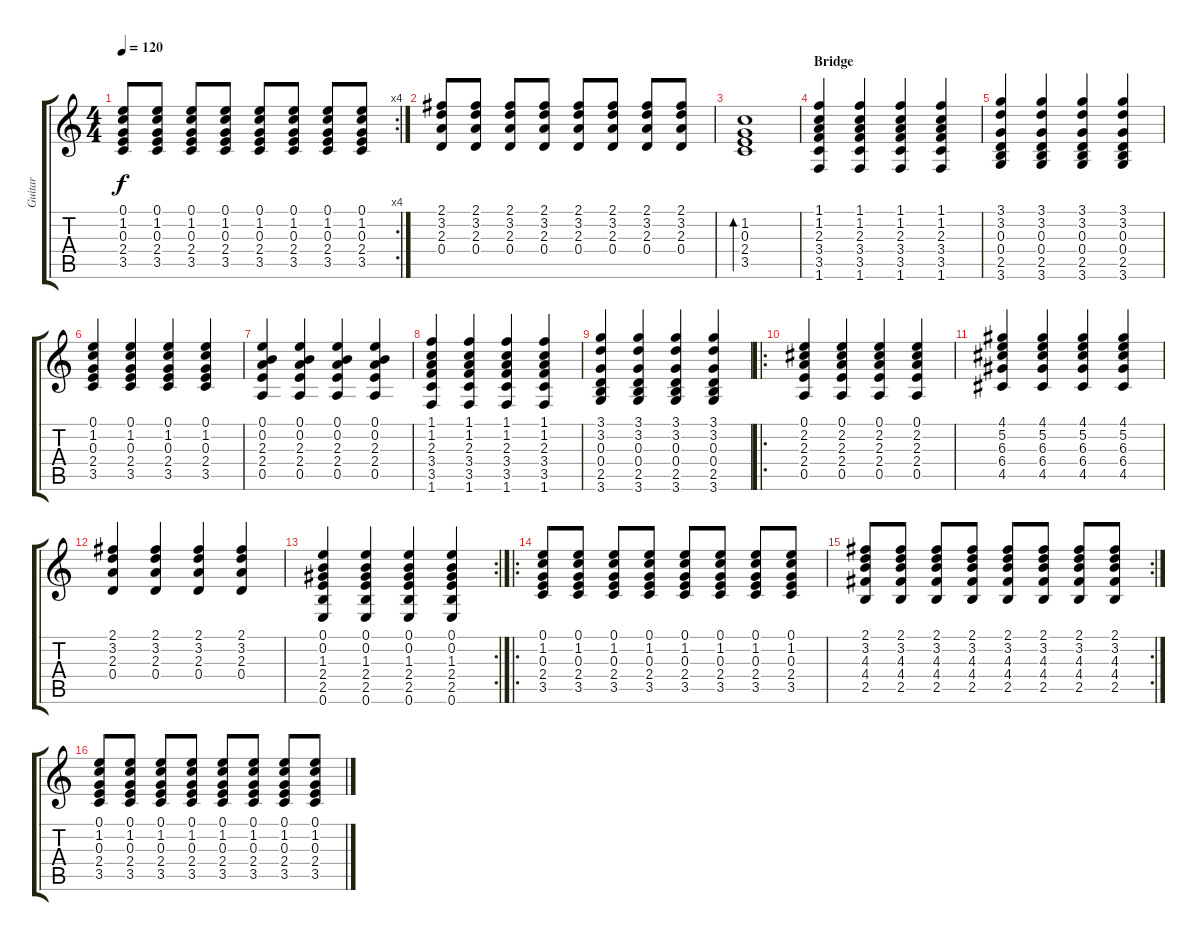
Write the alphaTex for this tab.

\track ("Guitar" "Guitar") {instrument overdrivenguitar}
\staff {score tabs}
\tuning (E4 B3 G3 D3 A2 E2) {hide}
\rc 4
\ts (4 4)
\tempo 120
\clef g2
\ks c
(0.1 1.2 0.3 2.4 3.5).8{dy f} (0.1 1.2 0.3 2.4 3.5).8 (0.1 1.2 0.3 2.4 3.5).8 (0.1 1.2 0.3 2.4 3.5).8 (0.1 1.2 0.3 2.4 3.5).8 (0.1 1.2 0.3 2.4 3.5).8 (0.1 1.2 0.3 2.4 3.5).8 (0.1 1.2 0.3 2.4 3.5).8 |
(2.1 3.2 2.3 0.4).8 (2.1 3.2 2.3 0.4).8 (2.1 3.2 2.3 0.4).8 (2.1 3.2 2.3 0.4).8 (2.1 3.2 2.3 0.4).8 (2.1 3.2 2.3 0.4).8 (2.1 3.2 2.3 0.4).8 (2.1 3.2 2.3 0.4).8 |
(1.2 0.3 2.4 3.5).1{bd 30} |
\section ("" "Bridge")
(1.1 1.2 2.3 3.4 3.5 1.6).4 (1.1 1.2 2.3 3.4 3.5 1.6).4 (1.1 1.2 2.3 3.4 3.5 1.6).4 (1.1 1.2 2.3 3.4 3.5 1.6).4 |
(3.1 3.2 0.3 0.4 2.5 3.6).4 (3.1 3.2 0.3 0.4 2.5 3.6).4 (3.1 3.2 0.3 0.4 2.5 3.6).4 (3.1 3.2 0.3 0.4 2.5 3.6).4 |
(0.1 1.2 0.3 2.4 3.5).4 (0.1 1.2 0.3 2.4 3.5).4 (0.1 1.2 0.3 2.4 3.5).4 (0.1 1.2 0.3 2.4 3.5).4 |
(0.1 0.2 2.3 2.4 0.5).4 (0.1 0.2 2.3 2.4 0.5).4 (0.1 0.2 2.3 2.4 0.5).4 (0.1 0.2 2.3 2.4 0.5).4 |
(1.1 1.2 2.3 3.4 3.5 1.6).4 (1.1 1.2 2.3 3.4 3.5 1.6).4 (1.1 1.2 2.3 3.4 3.5 1.6).4 (1.1 1.2 2.3 3.4 3.5 1.6).4 |
(3.1 3.2 0.3 0.4 2.5 3.6).4 (3.1 3.2 0.3 0.4 2.5 3.6).4 (3.1 3.2 0.3 0.4 2.5 3.6).4 (3.1 3.2 0.3 0.4 2.5 3.6).4 |
\ro
(0.1 2.2 2.3 2.4 0.5).4 (0.1 2.2 2.3 2.4 0.5).4 (0.1 2.2 2.3 2.4 0.5).4 (0.1 2.2 2.3 2.4 0.5).4 |
(4.1 5.2 6.3 6.4 4.5).4 (4.1 5.2 6.3 6.4 4.5).4 (4.1 5.2 6.3 6.4 4.5).4 (4.1 5.2 6.3 6.4 4.5).4 |
(2.1 3.2 2.3 0.4).4 (2.1 3.2 2.3 0.4).4 (2.1 3.2 2.3 0.4).4 (2.1 3.2 2.3 0.4).4 |
\rc 2
(0.1 0.2 1.3 2.4 2.5 0.6).4 (0.1 0.2 1.3 2.4 2.5 0.6).4 (0.1 0.2 1.3 2.4 2.5 0.6).4 (0.1 0.2 1.3 2.4 2.5 0.6).4 |
\ro
(0.1 1.2 0.3 2.4 3.5).8 (0.1 1.2 0.3 2.4 3.5).8 (0.1 1.2 0.3 2.4 3.5).8 (0.1 1.2 0.3 2.4 3.5).8 (0.1 1.2 0.3 2.4 3.5).8 (0.1 1.2 0.3 2.4 3.5).8 (0.1 1.2 0.3 2.4 3.5).8 (0.1 1.2 0.3 2.4 3.5).8 |
\rc 2
(2.1 3.2 4.3 4.4 2.5).8 (2.1 3.2 4.3 4.4 2.5).8 (2.1 3.2 4.3 4.4 2.5).8 (2.1 3.2 4.3 4.4 2.5).8 (2.1 3.2 4.3 4.4 2.5).8 (2.1 3.2 4.3 4.4 2.5).8 (2.1 3.2 4.3 4.4 2.5).8 (2.1 3.2 4.3 4.4 2.5).8 |
(0.1 1.2 0.3 2.4 3.5).8 (0.1 1.2 0.3 2.4 3.5).8 (0.1 1.2 0.3 2.4 3.5).8 (0.1 1.2 0.3 2.4 3.5).8 (0.1 1.2 0.3 2.4 3.5).8 (0.1 1.2 0.3 2.4 3.5).8 (0.1 1.2 0.3 2.4 3.5).8 (0.1 1.2 0.3 2.4 3.5).8
